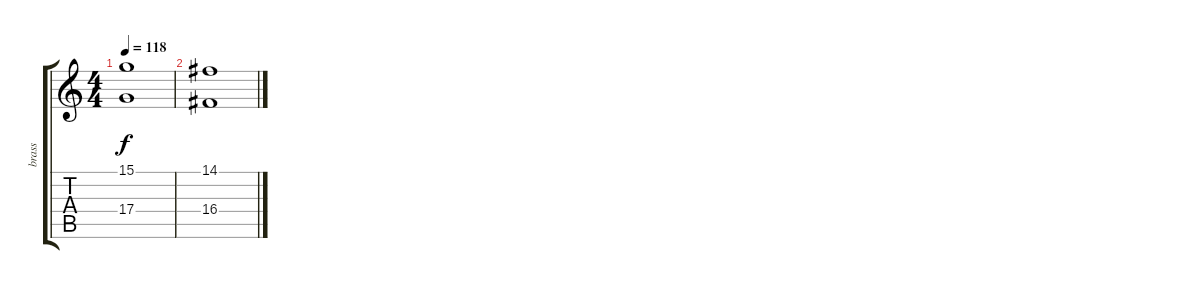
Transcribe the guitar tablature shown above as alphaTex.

\track ("brass" "brass") {instrument brasssection}
\staff {score tabs}
\tuning (E4 B3 G3 D3 A2 E2) {hide}
\ts (4 4)
\tempo 118
\clef g2
\ks c
(15.1 17.4).1{dy f} |
(14.1 16.4).1{volume 0}
